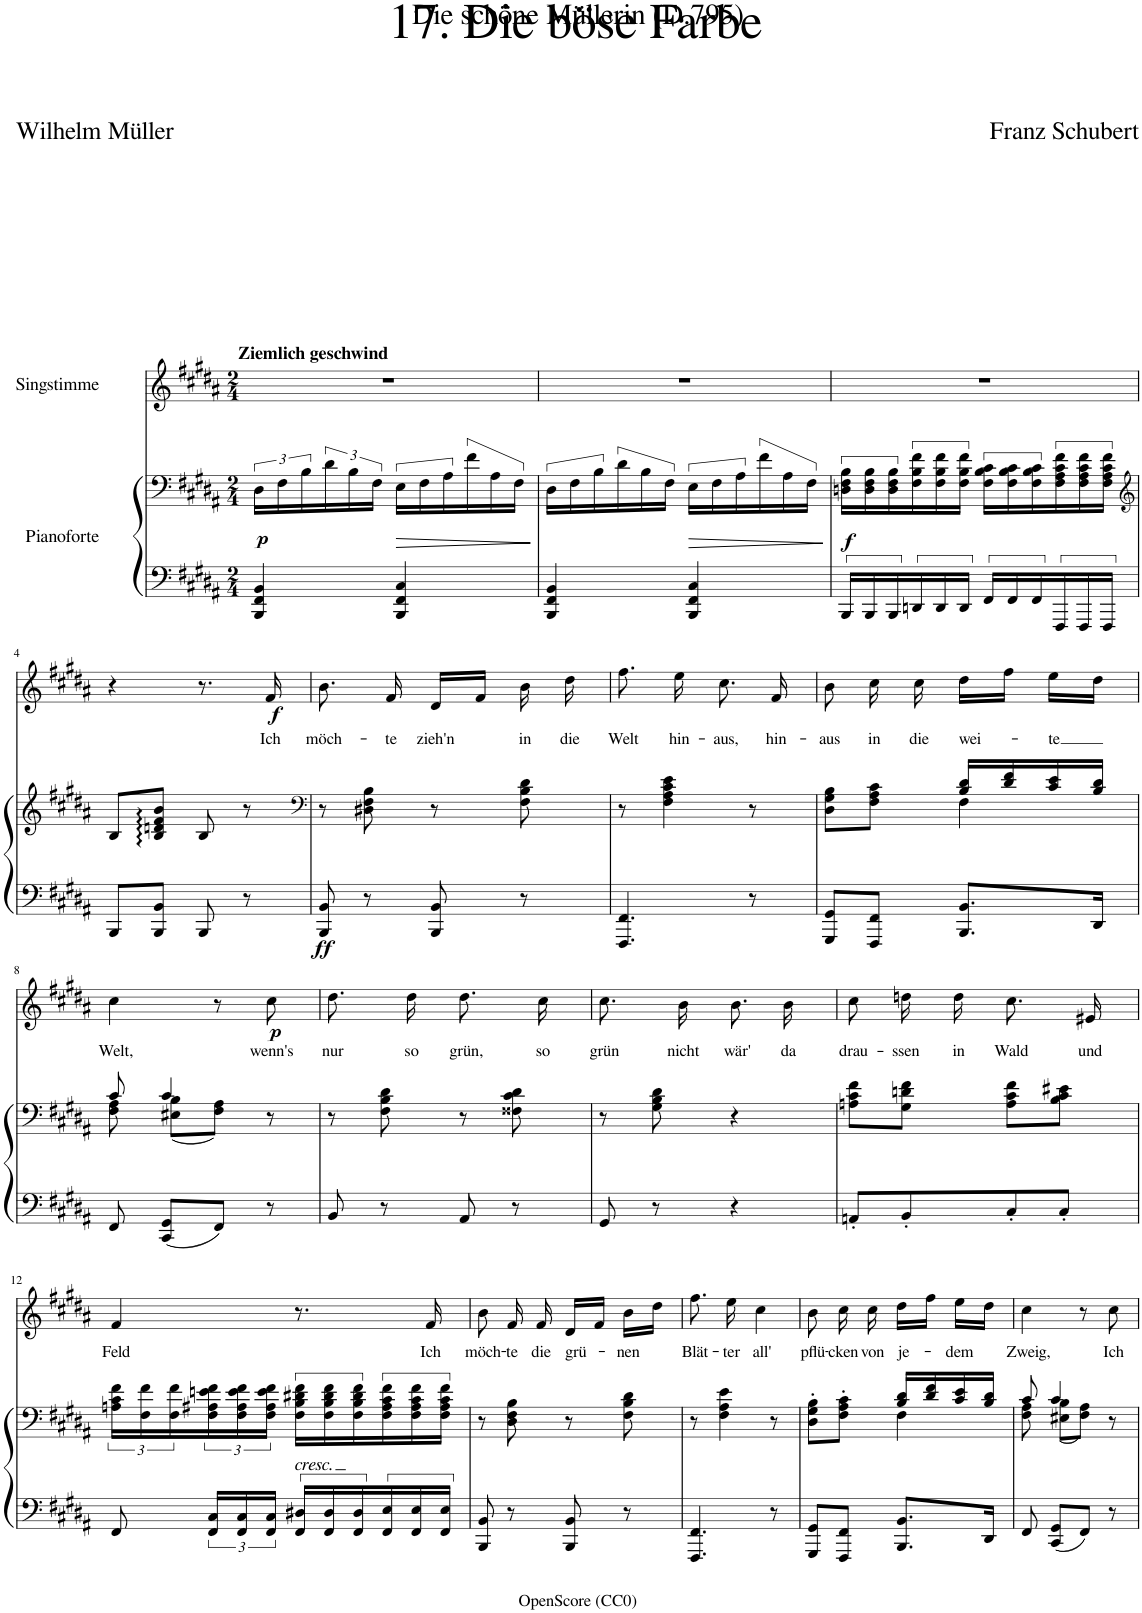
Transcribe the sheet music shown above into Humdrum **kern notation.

**kern	**kern	**dynam	**kern	**text	**dynam
*part2	*part2	*part2	*part1	*part1	*part1
*staff3	*staff2	*staff2/3	*staff1	*staff1	*staff1
*I"Pianoforte	*	*	*I"Singstimme	*	*
*I'Pno	*	*	*	*	*
*clefF4	*clefF4	*	*clefG2	*	*
*k[f#c#g#d#a#]	*k[f#c#g#d#a#]	*	*k[f#c#g#d#a#]	*	*
*M2/4	*M2/4	*	*M2/4	*	*
=1	=1	=1	=1	=1	=1
!	!	!	!LO:TX:a:B:t=Ziemlich geschwind	!	!
!	!	!LO:DY:b	!	!	!
4BBB/ 4FF#/ 4BB/	24D#\LL	p	2r	.	.
.	24F#\	.	.	.	.
.	24B\	.	.	.	.
.	24d#\	.	.	.	.
.	24B\	.	.	.	.
.	24F#\JJ	.	.	.	.
*	*Xtuplet	*	*	*	*
!	!	!LO:HP:b	!	!	!
4BBB/ 4FF#/ 4C#/	24E\LL	>	.	.	.
.	24F#\	.	.	.	.
.	24A#\	.	.	.	.
.	24f#\	.	.	.	.
.	24A#\	.	.	.	.
.	24F#\JJ	.	.	.	.
.	.	]	.	.	.
=2	=2	=2	=2	=2	=2
4BBB/ 4FF#/ 4BB/	24D#\LL	.	2r	.	.
.	24F#\	.	.	.	.
.	24B\	.	.	.	.
.	24d#\	.	.	.	.
.	24B\	.	.	.	.
.	24F#\JJ	.	.	.	.
!	!	!LO:HP:b	!	!	!
4BBB/ 4FF#/ 4C#/	24E\LL	>	.	.	.
.	24F#\	.	.	.	.
.	24A#\	.	.	.	.
.	24f#\	.	.	.	.
.	24A#\	.	.	.	.
.	24F#\JJ	.	.	.	.
.	.	]	.	.	.
=3	=3	=3	=3	=3	=3
*Xtuplet	*	*	*	*	*
!	!	!LO:DY:b	!	!	!
24BBB/LL	24Dn\ 24F#\ 24B\LL	f	2r	.	.
24BBB/	24D\ 24F#\ 24B\	.	.	.	.
24BBB/	24D\ 24F#\ 24B\	.	.	.	.
24DDn/	24F#\ 24B\ 24f#\	.	.	.	.
24DD/	24F#\ 24B\ 24f#\	.	.	.	.
24DD/JJ	24F#\ 24B\ 24f#\JJ	.	.	.	.
24FF#/LL	24F#\ 24B\ 24c#\LL	.	.	.	.
24FF#/	24F#\ 24B\ 24c#\	.	.	.	.
24FF#/	24F#\ 24B\ 24c#\	.	.	.	.
24FFF#/	24F#\ 24A#\ 24c#\ 24f#\	.	.	.	.
24FFF#/	24F#\ 24A#\ 24c#\ 24f#\	.	.	.	.
24FFF#/JJ	24F#\ 24A#\ 24c#\ 24f#\JJ	.	.	.	.
!!LO:LB:g=z
=4	=4	=4	=4	=4	=4
*	*clefG2	*	*	*	*
8BBB/L	8B/L	.	4r	.	.
8BBB/ 8BB/J	8B/: 8dn/: 8f#/: 8b/:J	.	.	.	.
8BBB/	8B/	.	8.r	.	.
8r	8r	.	.	.	.
!	!	!	!	!LO:LY:b	!LO:DY:b
.	.	.	16f#/	Ich	f
=5	=5	=5	=5	=5	=5
*	*clefF4	*	*	*	*
!	!	!LO:DY:b=2	!	!LO:LY:b	!
8BBB/ 8BB/	8r	ff	8.b\	möch-	.
8r	8D#X\ 8F#\ 8B\	.	.	.	.
!	!	!	!	!LO:LY:b	!
.	.	.	16f#/	-te	.
!	!	!	!	!LO:LY:b	!
8BBB/ 8BB/	8r	.	16d#/LL	zieh'n	.
.	.	.	16f#/JJ	.	.
!	!	!	!	!LO:LY:b	!
8r	8F#\ 8B\ 8d#\	.	16b\	in	.
!	!	!	!	!LO:LY:b	!
.	.	.	16dd#\	die	.
=6	=6	=6	=6	=6	=6
!	!	!	!	!LO:LY:b	!
4.FFF#/ 4.FF#/	8r	.	8.ff#\	Welt	.
.	4F#\ 4A#\ 4c#\ 4e\	.	.	.	.
!	!	!	!	!LO:LY:b	!
.	.	.	16ee\	hin-	.
!	!	!	!	!LO:LY:b	!
.	.	.	8.cc#\	-aus,	.
8r	8r	.	.	.	.
!	!	!	!	!LO:LY:b	!
.	.	.	16f#/	hin-	.
=7	=7	=7	=7	=7	=7
*	*^	*	*	*	*
!	!	!	!	!	!LO:LY:b	!
8GGG#/ 8GG#/L	8D#\ 8G#\ 8B\L	4ryy	.	8b\	-aus	.
!	!	!	!	!	!LO:LY:b	!
8FFF#/ 8FF#/J	8F#\ 8A#\ 8c#\J	.	.	16cc#\	in	.
!	!	!	!	!	!LO:LY:b	!
.	.	.	.	16cc#\	die	.
!	!	!	!	!	!LO:LY:b	!
8.BBB/ 8.BB/L	4F#\	16B/ 16d#/LL	.	16dd#\LL	wei-	.
.	.	16d#/ 16f#/	.	16ff#\JJ	.	.
!	!	!	!	!	!LO:LY:b	!
.	.	16c#/ 16e/	.	16ee\LL	-te	.
16DD#/Jk	.	16B/ 16d#/JJ	.	16dd#\JJ	.	.
!!LO:LB:g=z
=8	=8	=8	=8	=8	=8	=8
!	!	!	!	!	!LO:LY:b	!
8FF#/	8c#/	8F#\ 8A#\	.	4cc#\	Welt,	.
8CC#/ 8GG#/L	4c#/	(8E#X\ 8B\L	.	.	.	.
8FF#/J	.	8F#\ 8A#\J)	.	8r	.	.
!	!	!	!	!	!LO:LY:b	!LO:DY:b
8r	8r	8ryy	.	8cc#\	wenn's	p
=9	=9	=9	=9	=9	=9	=9
!	!	!	!	!	!LO:LY:b	!
*	*v	*v	*	*	*	*
8BB/	8r	.	8.dd#\	nur	.
8r	8F#\ 8B\ 8d#\	.	.	.	.
!	!	!	!	!LO:LY:b	!
.	.	.	16dd#\	so	.
!	!	!	!	!LO:LY:b	!
8AA#/	8r	.	8.dd#\	grün,	.
8r	8F##X\ 8c#\ 8d#\	.	.	.	.
!	!	!	!	!LO:LY:b	!
.	.	.	16cc#\	so	.
=10	=10	=10	=10	=10	=10
!	!	!	!	!LO:LY:b	!
8GG#/	8r	.	8.cc#\	grün	.
8r	8G#\ 8B\ 8d#\	.	.	.	.
!	!	!	!	!LO:LY:b	!
.	.	.	16b\	nicht	.
!	!	!	!	!LO:LY:b	!
4r	4r	.	8.b\	wär'	.
!	!	!	!	!LO:LY:b	!
.	.	.	16b\	da	.
=11	=11	=11	=11	=11	=11
!	!	!	!	!LO:LY:b	!
8AAn'/L	8An\ 8c#\ 8f#\L	.	8cc#\	drau-	.
!	!	!	!	!LO:LY:b	!
8BB'/	8G#\ 8dn\ 8f#\J	.	16ddn\	-ssen	.
!	!	!	!	!LO:LY:b	!
.	.	.	16dd\	in	.
!	!	!	!	!LO:LY:b	!
8C#'/	8A\ 8c#\ 8f#\L	.	8.cc#\	Wald	.
8C#'/J	8B\ 8c#\ 8e#X\J	.	.	.	.
!	!	!	!	!LO:LY:b	!
.	.	.	16e#X/	und	.
!!LO:LB:g=z
=12	=12	=12	=12	=12	=12
*	*tuplet	*	*	*	*
!	!	!	!	!LO:LY:b	!
8FF#/	24An\ 24c#\ 24f#\LL	.	4f#/	Feld	.
.	24F#\ 24f#\	.	.	.	.
.	24F#\ 24f#\	.	.	.	.
*tuplet	*	*	*	*	*
24FF#/ 24C#/LL	24F#\ 24A#X\ 24en\ 24f#\	.	.	.	.
24FF#/ 24C#/	24F#\ 24A#\ 24e\ 24f#\	.	.	.	.
24FF#/ 24C#/JJ	24F#\ 24A#\ 24e\ 24f#\JJ	.	.	.	.
*Xtuplet	*Xtuplet	*	*	*	*
!	!LO:TX:b:i:t=cresc.	!	!	!	!
24FF#/ 24D#X/LL	24F#\ 24B\ 24d#X\ 24f#\LL	.	8.r	.	.
24FF#/ 24D#/	24F#\ 24B\ 24d#\ 24f#\	.	.	.	.
24FF#/ 24D#/	24F#\ 24B\ 24d#\ 24f#\	.	.	.	.
24FF#/ 24E/	24F#\ 24A#\ 24c#\ 24f#\	.	.	.	.
24FF#/ 24E/	24F#\ 24A#\ 24c#\ 24f#\	.	.	.	.
!	!	!	!	!LO:LY:b	!
.	.	.	16f#/	Ich	.
24FF#/ 24E/JJ	24F#\ 24A#\ 24c#\ 24f#\JJ	.	.	.	.
=13	=13	=13	=13	=13	=13
!	!	!	!	!LO:LY:b	!
8BBB/ 8BB/	8r	.	8b\	möch-	.
!	!	!	!	!LO:LY:b	!
8r	8D#\ 8F#\ 8B\	.	16f#/	-te	.
!	!	!	!	!LO:LY:b	!
.	.	.	16f#/	die	.
!	!	!	!	!LO:LY:b	!
8BBB/ 8BB/	8r	.	16d#/LL	grü-	.
.	.	.	16f#/JJ	.	.
!	!	!	!	!LO:LY:b	!
8r	8F#\ 8B\ 8d#\	.	16b\LL	-nen	.
.	.	.	16dd#\JJ	.	.
=14	=14	=14	=14	=14	=14
!	!	!	!	!LO:LY:b	!
4.FFF#/ 4.FF#/	8r	.	8.ff#\	Blät-	.
.	4F#\ 4A#\ 4e\	.	.	.	.
!	!	!	!	!LO:LY:b	!
.	.	.	16ee\	-ter	.
!	!	!	!	!LO:LY:b	!
.	.	.	4cc#\	all'	.
8r	8r	.	.	.	.
=15	=15	=15	=15	=15	=15
*	*^	*	*	*	*
!	!	!	!	!	!LO:LY:b	!
8GGG#/ 8GG#/L	8D#\'> 8G#\'> 8B\'>L	4ryy	.	8b\	pflü-	.
!	!	!	!	!	!LO:LY:b	!
8FFF#/ 8FF#/J	8F#\'> 8A#\'> 8c#\'>J	.	.	16cc#\	-cken	.
!	!	!	!	!	!LO:LY:b	!
.	.	.	.	16cc#\	von	.
!	!	!	!	!	!LO:LY:b	!
8.BBB/ 8.BB/L	16B/ 16d#/LL	4F#\	.	16dd#\LL	je-	.
.	16d#/ 16f#/	.	.	16ff#\JJ	.	.
!	!	!	!	!	!LO:LY:b	!
.	16c#/ 16e/	.	.	16ee\LL	-dem	.
16DD#/Jk	16B/ 16d#/JJ	.	.	16dd#\JJ	.	.
=16	=16	=16	=16	=16	=16	=16
!	!	!	!	!	!LO:LY:b	!
8FF#/	8c#/	8F#\ 8A#\	.	4cc#\	Zweig,	.
8CC#/ 8GG#/L	4c#/	(8E#X\ 8B\L	.	.	.	.
8FF#/J	.	8F#\ 8A#\J)	.	8r	.	.
!	!	!	!	!	!LO:LY:b	!
8r	8r	8ryy	.	8cc#\	Ich	.
*	*v	*v	*	*	*	*
=	=	=	=	=	=
*-	*-	*-	*-	*-	*-
